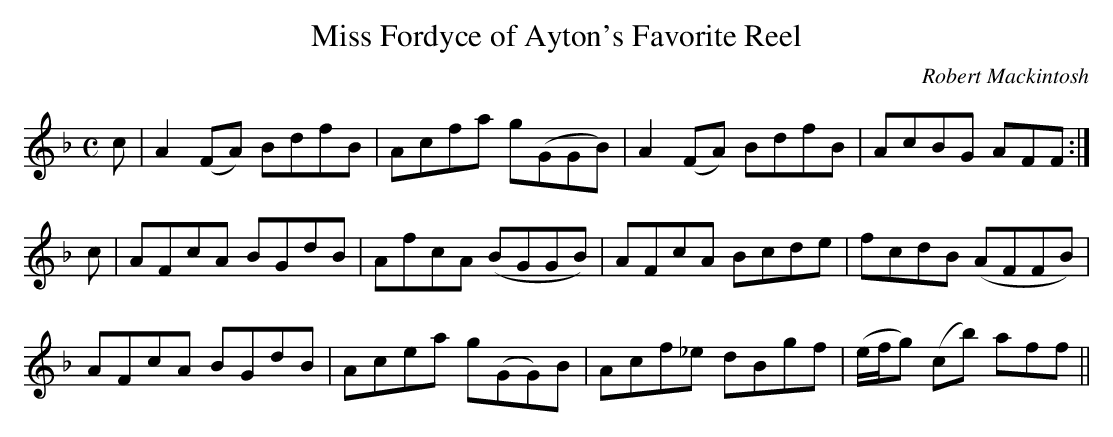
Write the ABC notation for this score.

X:1
T:Miss Fordyce of Ayton's Favorite Reel
C:Robert Mackintosh
M:C
L:1/8
K:F
c|A2 (FA) BdfB|Acfa g(GGB)|A2 (FA) BdfB|AcBG AFF:|
c|AFcA BGdB|AfcA (BGGB)|AFcA Bcde|fcdB (AFFB)|
AFcA BGdB|Acea g(GG)B|Acf_e dBgf|(e/f/g) (cb) aff||
